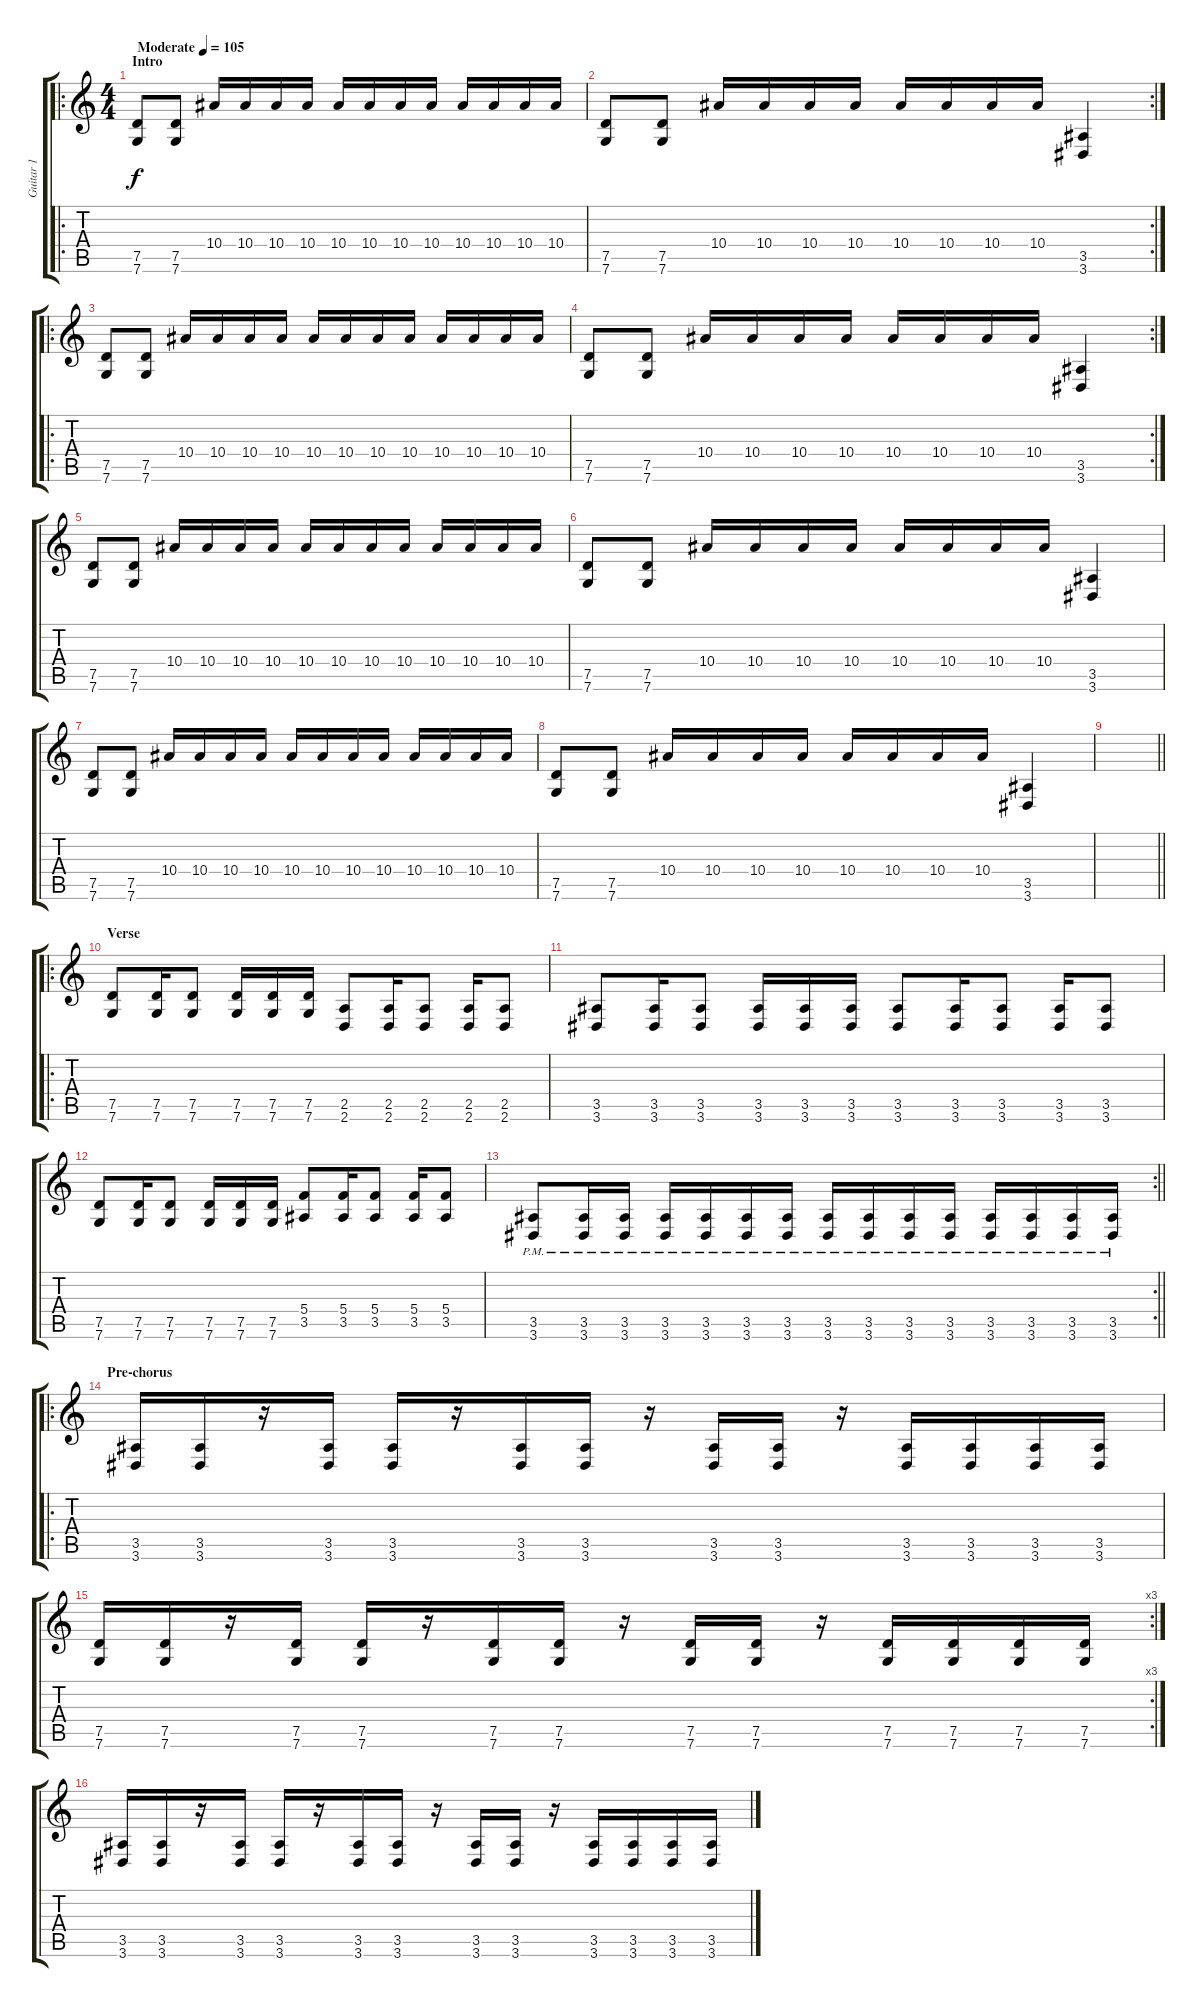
\track ("Guitar 1" "Guitar 1") {instrument distortionguitar}
\staff {score tabs}
\tuning (D4 A3 F3 C3 G2 C2) {hide}
\ro
\ts (4 4)
\section ("" "Intro")
\tempo (105 "Moderate")
\clef g2
\ks c
(7.5 7.6).8{dy f instrument distortionguitar} (7.5 7.6).8 10.4.16 10.4.16 10.4.16 10.4.16 10.4.16 10.4.16 10.4.16 10.4.16 10.4.16 10.4.16 10.4.16 10.4.16 |
\rc 2
(7.5 7.6).8 (7.5 7.6).8 10.4.16 10.4.16 10.4.16 10.4.16 10.4.16 10.4.16 10.4.16 10.4.16 (3.5 3.6).4 |
\ro
(7.5 7.6).8 (7.5 7.6).8 10.4.16 10.4.16 10.4.16 10.4.16 10.4.16 10.4.16 10.4.16 10.4.16 10.4.16 10.4.16 10.4.16 10.4.16 |
\rc 2
(7.5 7.6).8 (7.5 7.6).8 10.4.16 10.4.16 10.4.16 10.4.16 10.4.16 10.4.16 10.4.16 10.4.16 (3.5 3.6).4 |
(7.5 7.6).8 (7.5 7.6).8 10.4.16 10.4.16 10.4.16 10.4.16 10.4.16 10.4.16 10.4.16 10.4.16 10.4.16 10.4.16 10.4.16 10.4.16 |
(7.5 7.6).8 (7.5 7.6).8 10.4.16 10.4.16 10.4.16 10.4.16 10.4.16 10.4.16 10.4.16 10.4.16 (3.5 3.6).4 |
(7.5 7.6).8 (7.5 7.6).8 10.4.16 10.4.16 10.4.16 10.4.16 10.4.16 10.4.16 10.4.16 10.4.16 10.4.16 10.4.16 10.4.16 10.4.16 |
(7.5 7.6).8 (7.5 7.6).8 10.4.16 10.4.16 10.4.16 10.4.16 10.4.16 10.4.16 10.4.16 10.4.16 (3.5 3.6).4 |
\barLineRight lightlight
|
\ro
\section ("" "Verse")
(7.5 7.6).8 (7.5 7.6).16 (7.5 7.6).8 (7.5 7.6).16 (7.5 7.6).16 (7.5 7.6).16 (2.5 2.6).8 (2.5 2.6).16 (2.5 2.6).8 (2.5 2.6).16 (2.5 2.6).8 |
(3.5 3.6).8 (3.5 3.6).16 (3.5 3.6).8 (3.5 3.6).16 (3.5 3.6).16 (3.5 3.6).16 (3.5 3.6).8 (3.5 3.6).16 (3.5 3.6).8 (3.5 3.6).16 (3.5 3.6).8 |
(7.5 7.6).8 (7.5 7.6).16 (7.5 7.6).8 (7.5 7.6).16 (7.5 7.6).16 (7.5 7.6).16 (5.4 3.5).8 (5.4 3.5).16 (5.4 3.5).8 (5.4 3.5).16 (5.4 3.5).8 |
\rc 2
\barLineRight lightlight
(3.5{pm} 3.6{pm}).8 (3.5{pm} 3.6{pm}).16 (3.5{pm} 3.6{pm}).16 (3.5{pm} 3.6{pm}).16 (3.5{pm} 3.6{pm}).16 (3.5{pm} 3.6{pm}).16 (3.5{pm} 3.6{pm}).16 (3.5{pm} 3.6{pm}).16 (3.5{pm} 3.6{pm}).16 (3.5{pm} 3.6{pm}).16 (3.5{pm} 3.6{pm}).16 (3.5{pm} 3.6{pm}).16 (3.5{pm} 3.6{pm}).16 (3.5{pm} 3.6{pm}).16 (3.5{pm} 3.6{pm}).16 |
\ro
\section ("" "Pre-chorus")
(3.5 3.6).16 (3.5 3.6).16 r.16 (3.5 3.6).16 (3.5 3.6).16 r.16 (3.5 3.6).16 (3.5 3.6).16 r.16 (3.5 3.6).16 (3.5 3.6).16 r.16 (3.5 3.6).16 (3.5 3.6).16 (3.5 3.6).16 (3.5 3.6).16 |
\rc 3
(7.5 7.6).16 (7.5 7.6).16 r.16 (7.5 7.6).16 (7.5 7.6).16 r.16 (7.5 7.6).16 (7.5 7.6).16 r.16 (7.5 7.6).16 (7.5 7.6).16 r.16 (7.5 7.6).16 (7.5 7.6).16 (7.5 7.6).16 (7.5 7.6).16 |
(3.5 3.6).16 (3.5 3.6).16 r.16 (3.5 3.6).16 (3.5 3.6).16 r.16 (3.5 3.6).16 (3.5 3.6).16 r.16 (3.5 3.6).16 (3.5 3.6).16 r.16 (3.5 3.6).16 (3.5 3.6).16 (3.5 3.6).16 (3.5 3.6).16
